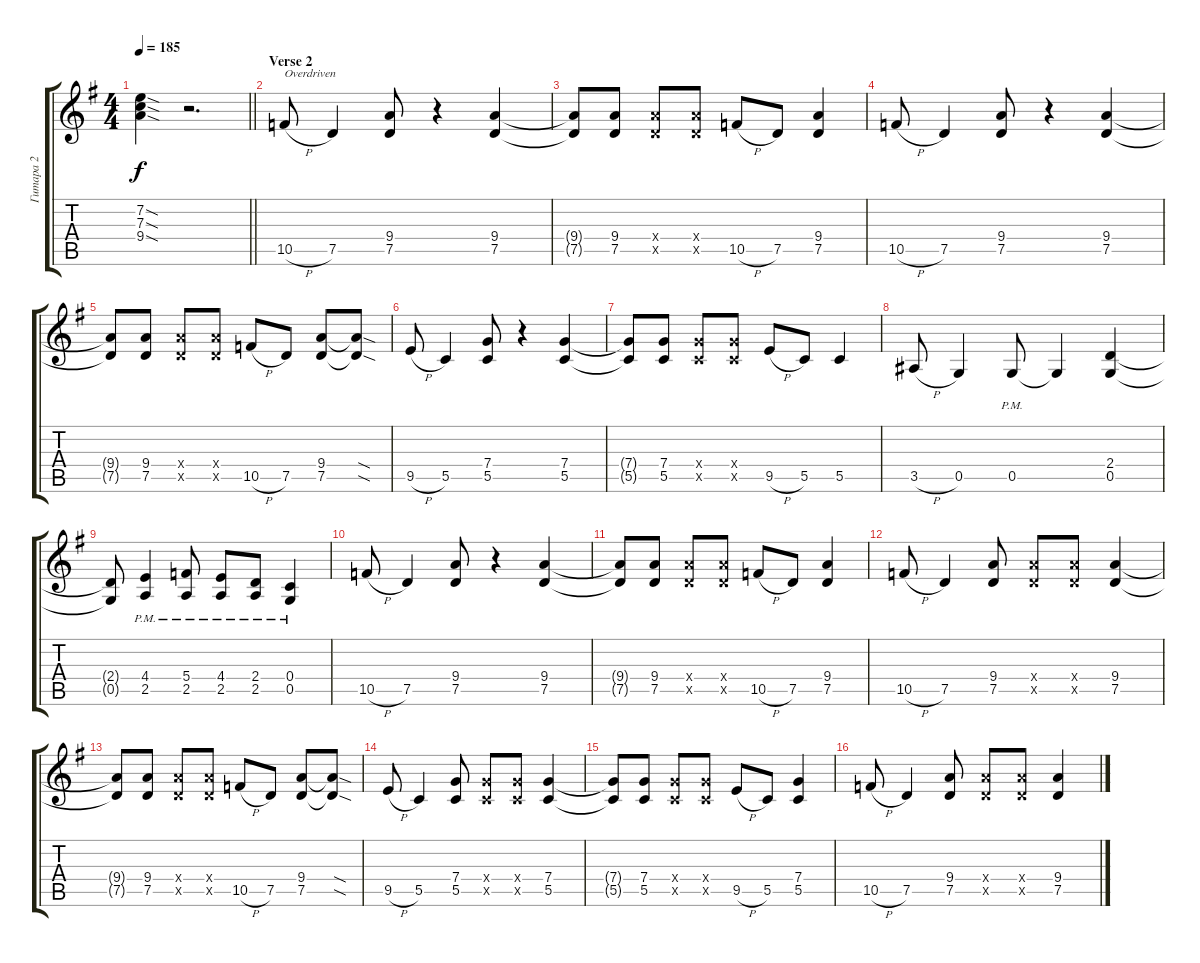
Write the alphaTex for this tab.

\track ("Гитара 2" "Гитара 2") {instrument distortionguitar}
\staff {score tabs}
\tuning (D4 A3 F3 C3 G2 D2) {hide}
\ts (4 4)
\tempo 185
\clef g2
\barLineRight lightlight
\ks eminor
(7.2{sod t} 7.3{sod t} 9.4{sod t}).4{dy f} r.2{d} |
\section ("" "Verse 2")
10.5{h}.8{txt "Overdriven" instrument overdrivenguitar} 7.5.4 (9.4 7.5).8 r.4 (9.4 7.5).4 |
(9.4{t} 7.5{t}).8 (9.4 7.5).8 (9.4{x} 7.5{x}).8 (9.4{x} 7.5{x}).8 10.5{h}.8 7.5.8 (9.4 7.5).4 |
10.5{h}.8 7.5.4 (9.4 7.5).8 r.4 (9.4 7.5).4 |
(9.4{t} 7.5{t}).8 (9.4 7.5).8 (9.4{x} 7.5{x}).8 (9.4{x} 7.5{x}).8 10.5{h}.8 7.5.8 (9.4 7.5).8 (9.4{sod t} 7.5{sod t}).8 |
9.5{h}.8 5.5.4 (7.4 5.5).8 r.4 (7.4 5.5).4 |
(7.4{t} 5.5{t}).8 (7.4 5.5).8 (7.4{x} 5.5{x}).8 (7.4{x} 5.5{x}).8 9.5{h}.8 5.5.8 5.5.4 |
3.5{h}.8 0.5.4 0.5{pm}.8 0.5{t}.4 (2.4 0.5).4 |
(2.4{t} 0.5{t}).8 (4.4{pm} 2.5{pm}).4 (5.4{pm} 2.5{pm}).8 (4.4{pm} 2.5{pm}).8 (2.4{pm} 2.5{pm}).8 (0.4{pm} 0.5{pm}).4 |
10.5{h}.8 7.5.4 (9.4 7.5).8 r.4 (9.4 7.5).4 |
(9.4{t} 7.5{t}).8 (9.4 7.5).8 (9.4{x} 7.5{x}).8 (9.4{x} 7.5{x}).8 10.5{h}.8 7.5.8 (9.4 7.5).4 |
10.5{h}.8 7.5.4 (9.4 7.5).8 (9.4{x} 7.5{x}).8 (9.4{x} 7.5{x}).8 (9.4 7.5).4 |
(9.4{t} 7.5{t}).8 (9.4 7.5).8 (9.4{x} 7.5{x}).8 (9.4{x} 7.5{x}).8 10.5{h}.8 7.5.8 (9.4 7.5).8 (9.4{sod t} 7.5{sod t}).8 |
9.5{h}.8 5.5.4 (7.4 5.5).8 (7.4{x} 5.5{x}).8 (7.4{x} 5.5{x}).8 (7.4 5.5).4 |
(7.4{t} 5.5{t}).8 (7.4 5.5).8 (7.4{x} 5.5{x}).8 (7.4{x} 5.5{x}).8 9.5{h}.8 5.5.8 (7.4 5.5).4 |
10.5{h}.8 7.5.4 (9.4 7.5).8 (9.4{x} 7.5{x}).8 (9.4{x} 7.5{x}).8 (9.4 7.5).4
